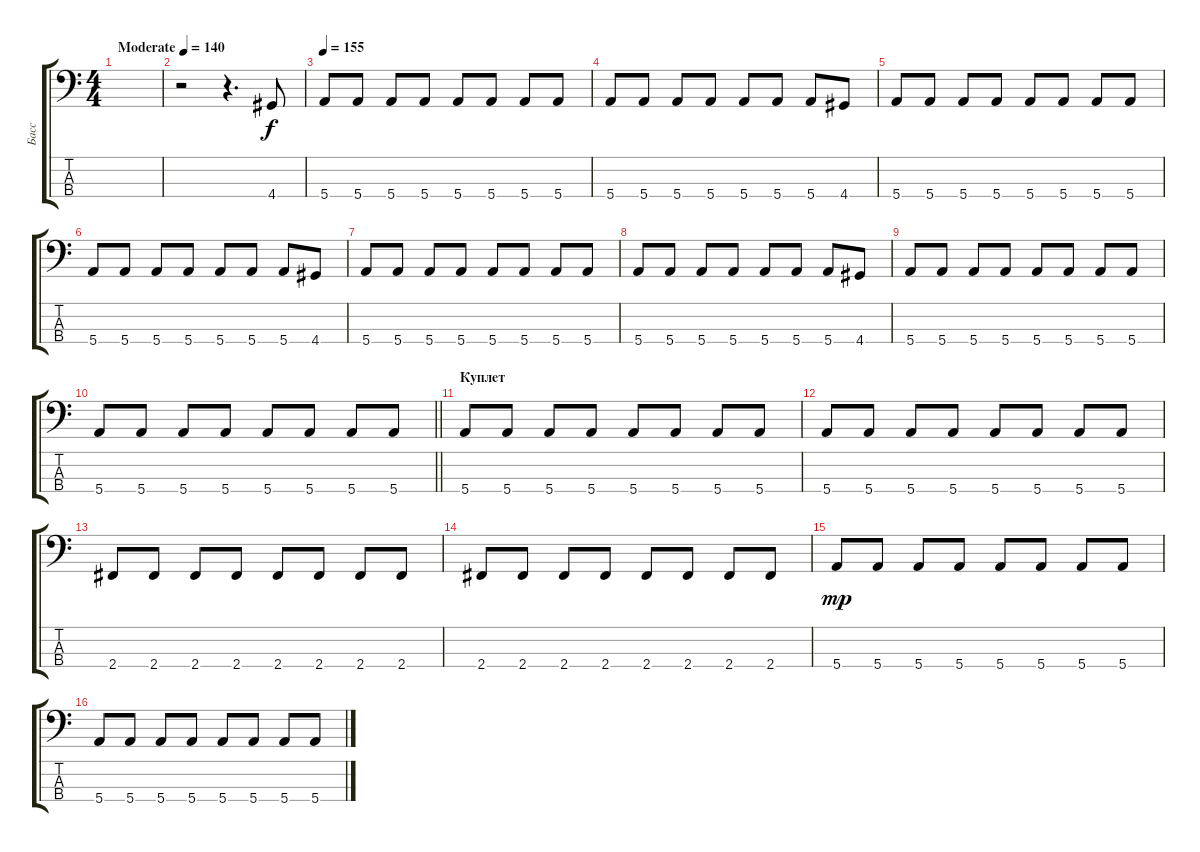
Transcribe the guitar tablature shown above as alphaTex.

\track ("Басс" "Басс") {instrument electricbasspick}
\staff {score tabs}
\tuning (G2 D2 A1 E1) {hide}
\ts (4 4)
\tempo (140 "Moderate")
\clef f4
\ks c
|
r.2 r.4{d} 4.4.8 |
\tempo 155
5.4.8 5.4.8 5.4.8 5.4.8 5.4.8 5.4.8 5.4.8 5.4.8 |
5.4.8 5.4.8 5.4.8 5.4.8 5.4.8 5.4.8 5.4.8 4.4.8 |
5.4.8 5.4.8 5.4.8 5.4.8 5.4.8 5.4.8 5.4.8 5.4.8 |
5.4.8 5.4.8 5.4.8 5.4.8 5.4.8 5.4.8 5.4.8 4.4.8 |
5.4.8 5.4.8 5.4.8 5.4.8 5.4.8 5.4.8 5.4.8 5.4.8 |
5.4.8 5.4.8 5.4.8 5.4.8 5.4.8 5.4.8 5.4.8 4.4.8 |
5.4.8 5.4.8 5.4.8 5.4.8 5.4.8 5.4.8 5.4.8 5.4.8 |
\barLineRight lightlight
5.4.8 5.4.8 5.4.8 5.4.8 5.4.8 5.4.8 5.4.8 5.4.8 |
\section ("" "Куплет")
5.4.8 5.4.8 5.4.8 5.4.8 5.4.8 5.4.8 5.4.8 5.4.8 |
5.4.8 5.4.8 5.4.8 5.4.8 5.4.8 5.4.8 5.4.8 5.4.8 |
2.4.8{dy f} 2.4.8 2.4.8 2.4.8 2.4.8 2.4.8 2.4.8 2.4.8 |
2.4.8 2.4.8 2.4.8 2.4.8 2.4.8 2.4.8 2.4.8 2.4.8 |
5.4.8{dy mp} 5.4.8 5.4.8 5.4.8 5.4.8 5.4.8 5.4.8 5.4.8 |
5.4.8 5.4.8 5.4.8 5.4.8 5.4.8 5.4.8 5.4.8 5.4.8
